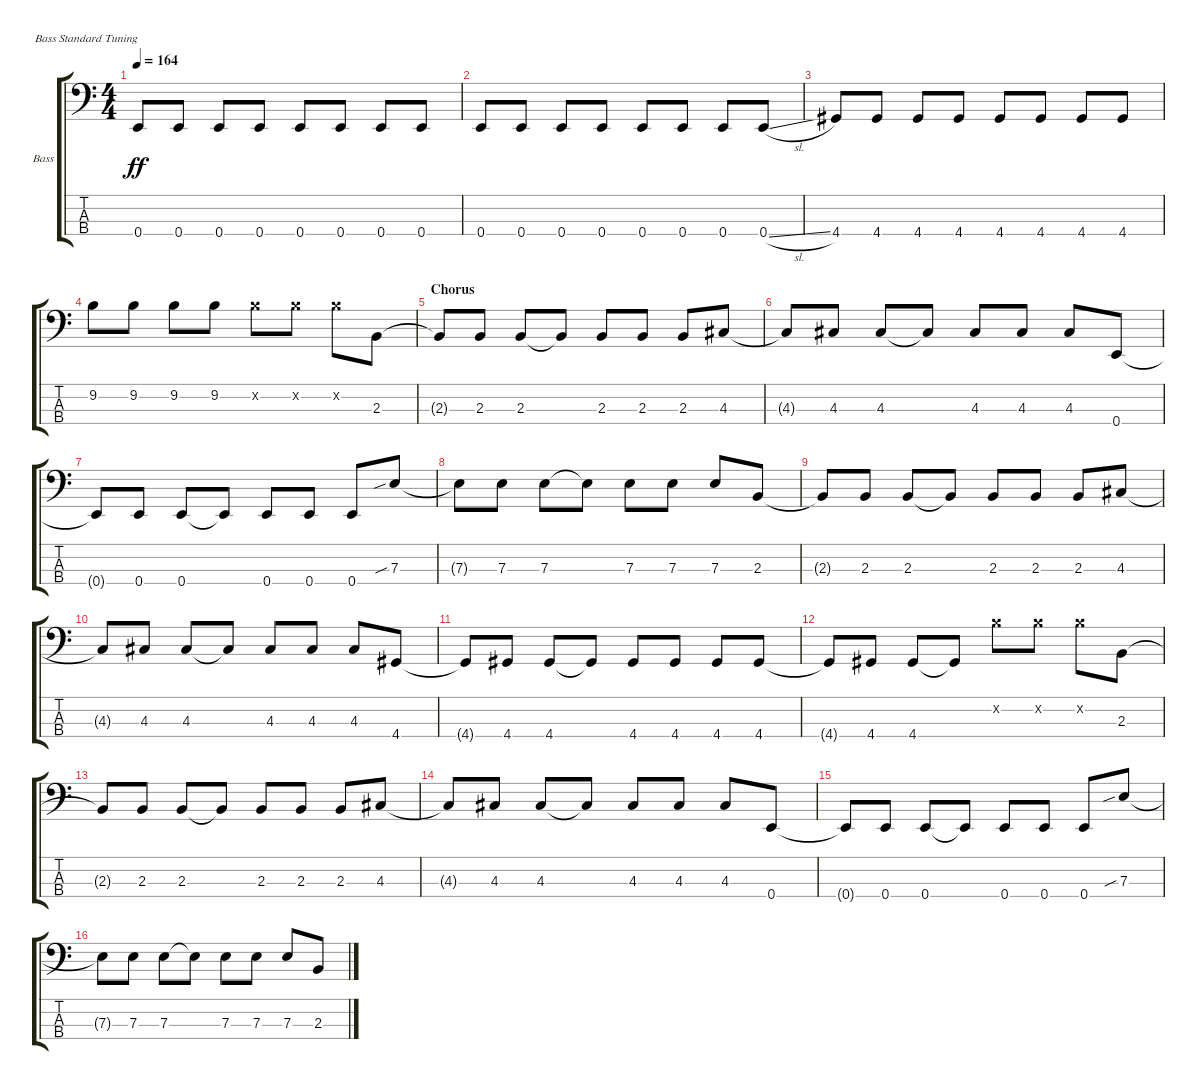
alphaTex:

\defaultSystemsLayout 4
\bracketExtendMode groupsimilarinstruments
\firstSystemTrackNameOrientation horizontal
\otherSystemsTrackNameOrientation horizontal
\track ("Bass" "Bass") {instrument electricbassfinger}
\staff {score tabs}
\tuning (G2 D2 A1 E1)
\ts (4 4)
\tempo 164
\clef f4
\ks c
0.4.8{dy ff} 0.4.8 0.4.8 0.4.8 0.4.8 0.4.8 0.4.8 0.4.8 |
0.4.8 0.4.8 0.4.8 0.4.8 0.4.8 0.4.8 0.4.8 0.4{sl}.8 |
4.4.8 4.4.8 4.4.8 4.4.8 4.4.8 4.4.8 4.4.8 4.4.8 |
9.2.8 9.2.8 9.2.8 9.2.8 9.2{x}.8 9.2{x}.8 9.2{x}.8 2.3.8 |
\section ("" "Chorus")
2.3{t}.8 2.3.8 2.3.8 2.3{t}.8 2.3.8 2.3.8 2.3.8 4.3.8 |
4.3{t}.8 4.3.8 4.3.8 4.3{t}.8 4.3.8 4.3.8 4.3.8 0.4.8 |
0.4{t}.8 0.4.8 0.4.8 0.4{t}.8 0.4.8 0.4.8 0.4.8 7.3{sib}.8 |
7.3{t}.8 7.3.8 7.3.8 7.3{t}.8 7.3.8 7.3.8 7.3.8 2.3.8 |
2.3{t}.8 2.3.8 2.3.8 2.3{t}.8 2.3.8 2.3.8 2.3.8 4.3.8 |
4.3{t}.8 4.3.8 4.3.8 4.3{t}.8 4.3.8 4.3.8 4.3.8 4.4.8 |
4.4{t}.8 4.4.8 4.4.8 4.4{t}.8 4.4.8 4.4.8 4.4.8 4.4.8 |
4.4{t}.8 4.4.8 4.4.8 4.4{t}.8 9.2{x}.8 9.2{x}.8 9.2{x}.8 2.3.8 |
2.3{t}.8 2.3.8 2.3.8 2.3{t}.8 2.3.8 2.3.8 2.3.8 4.3.8 |
4.3{t}.8 4.3.8 4.3.8 4.3{t}.8 4.3.8 4.3.8 4.3.8 0.4.8 |
0.4{t}.8 0.4.8 0.4.8 0.4{t}.8 0.4.8 0.4.8 0.4.8 7.3{sib}.8 |
7.3{t}.8 7.3.8 7.3.8 7.3{t}.8 7.3.8 7.3.8 7.3.8 2.3.8
